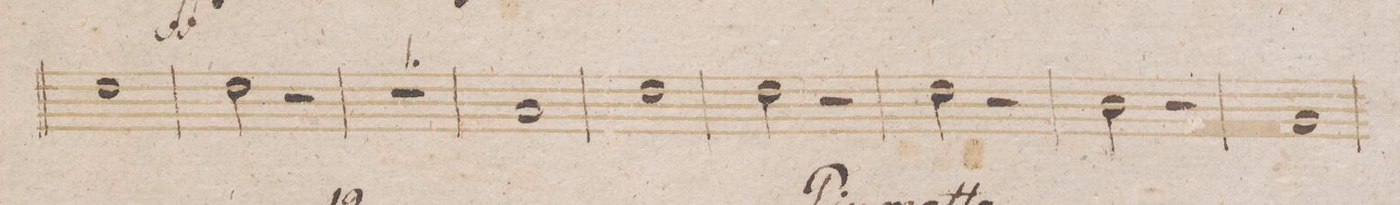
**kern	**dynam
*I"Trombono	*
*clefF4	*
*k[b-]	*
*met(c)	*
*M4/4	*
1F	.
=136	=136
2F\	.
2r	.
=137	=137
1r	.
=138	=138
1C	.
=139	=139
1F	.
=140	=140
2F\	.
2r	.
=141	=141
2F\	.
2r	.
=142	=142
2D\	.
2r	.
=143	=143
1BB-	.
=144	=144
*-	*-
